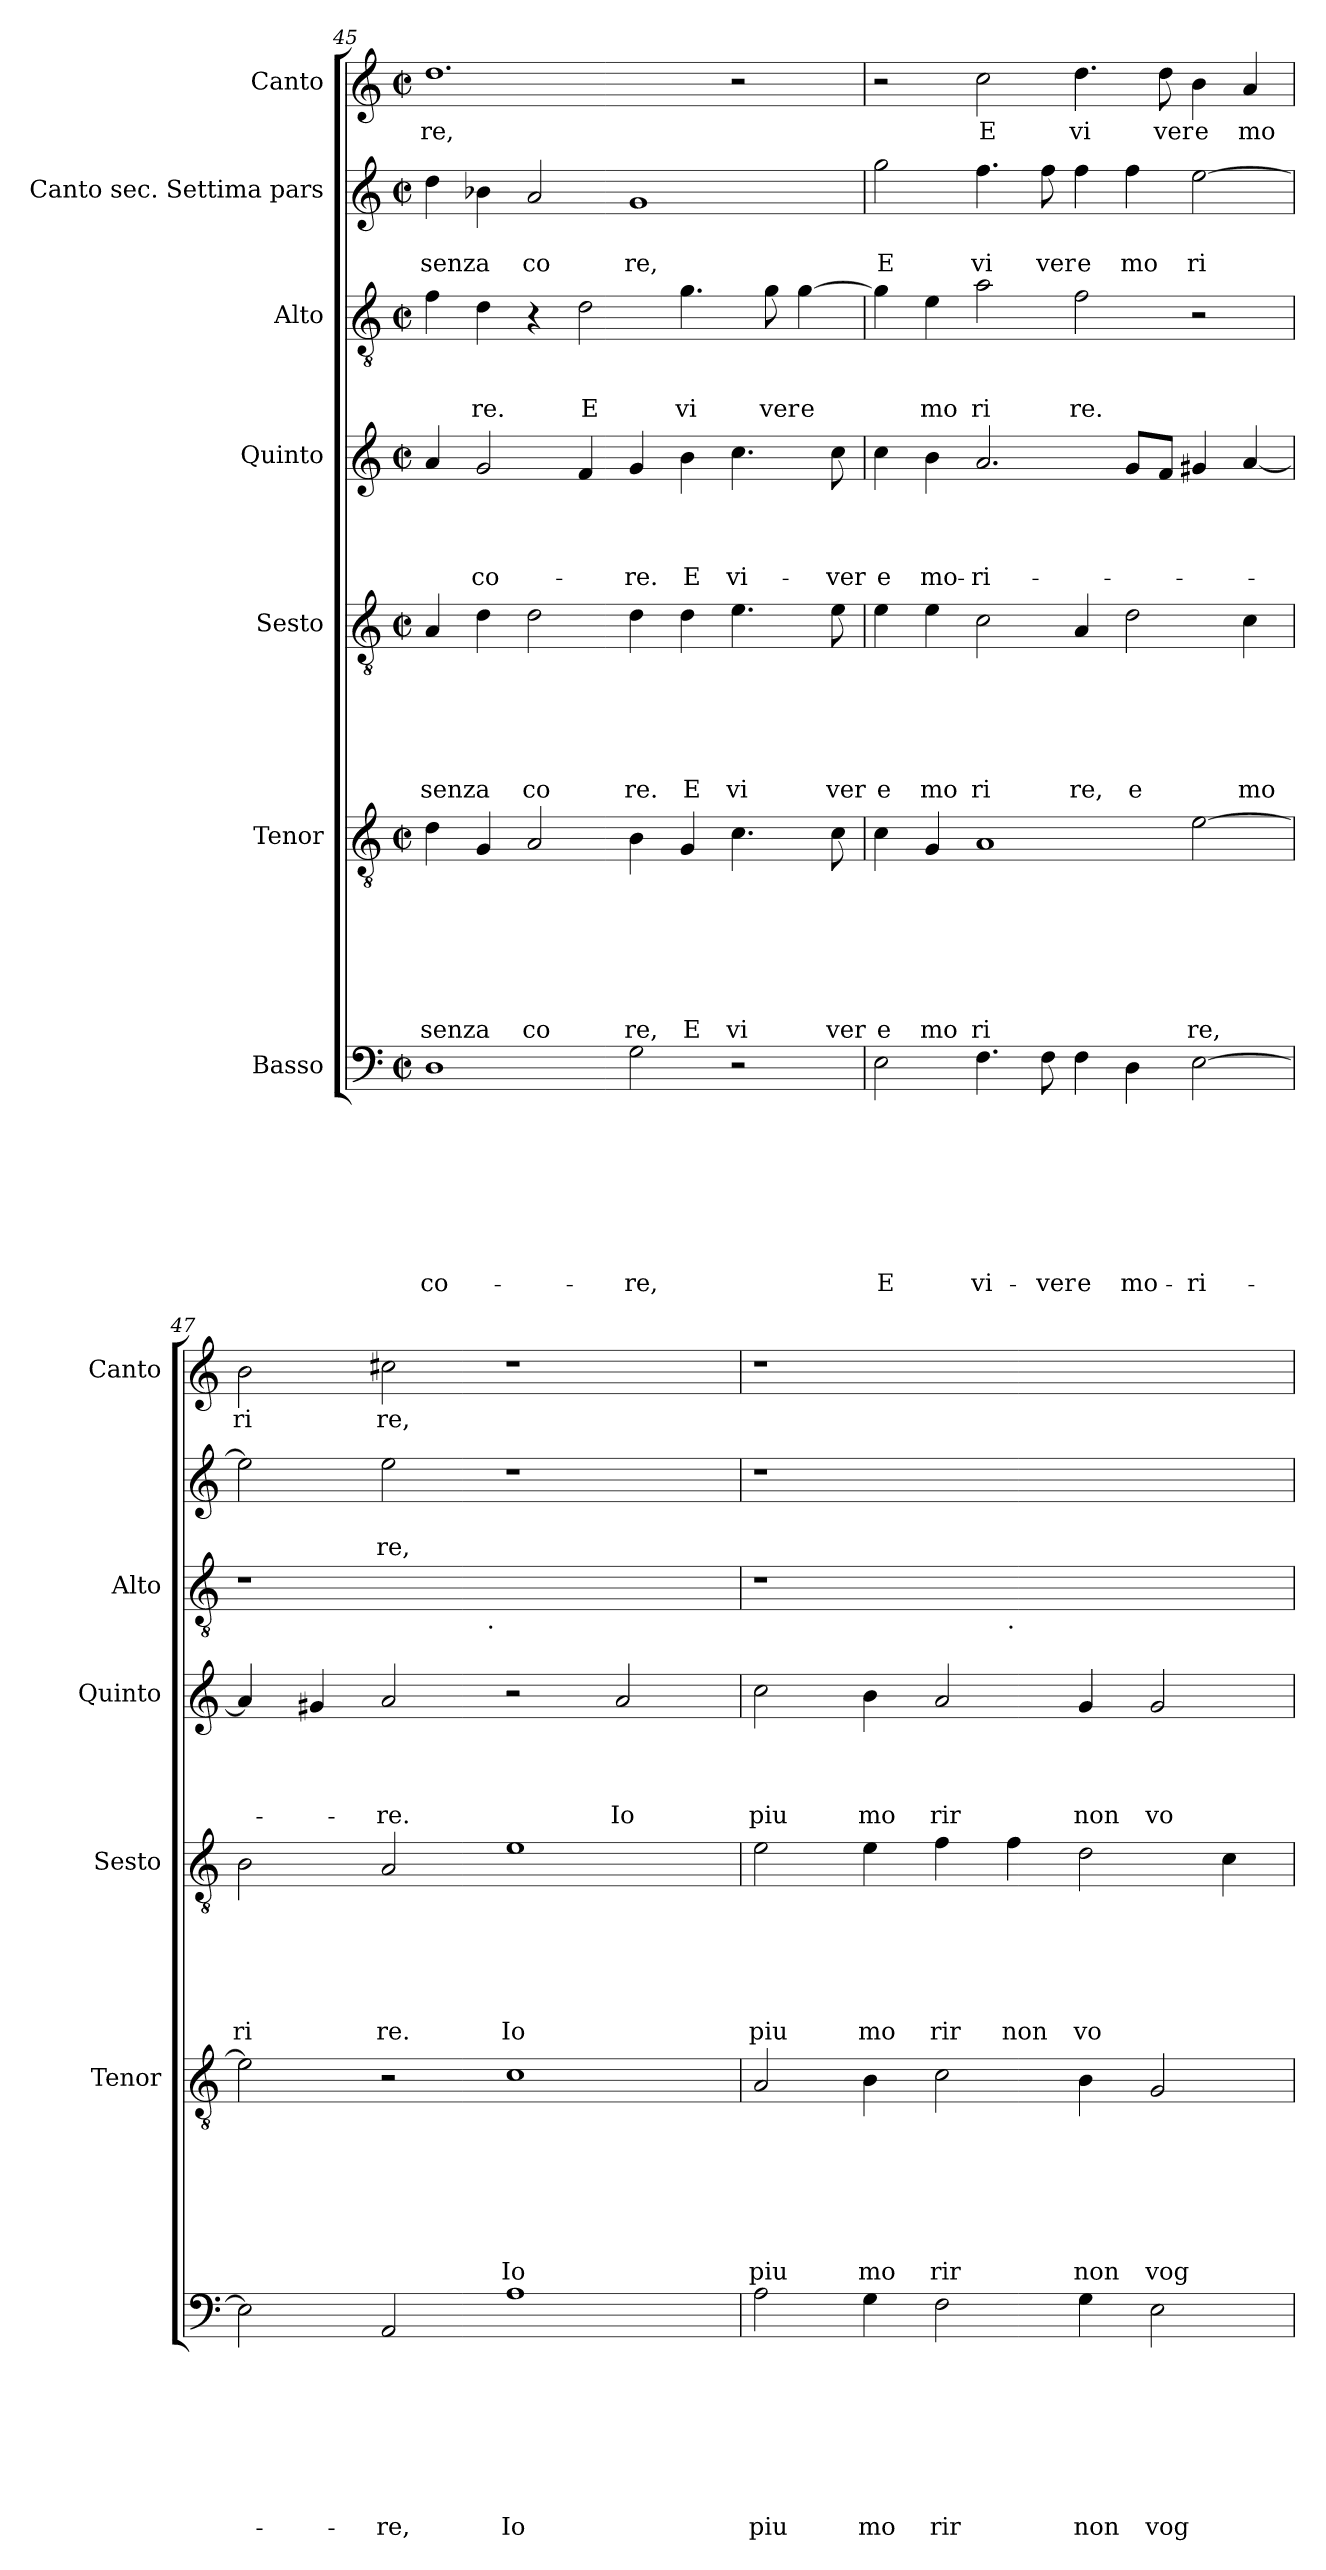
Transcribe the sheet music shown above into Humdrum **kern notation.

**kern	**text	**text	**text	**text	**text	**text	**text	**text	**kern	**text	**text	**text	**text	**text	**text	**text	**kern	**text	**text	**text	**text	**text	**text	**kern	**text	**text	**text	**text	**kern	**text	**text	**text	**kern	**text	**text	**kern	**text
*part7	*part7	*part7	*part7	*part7	*part7	*part7	*part7	*part7	*part6	*part6	*part6	*part6	*part6	*part6	*part6	*part6	*part5	*part5	*part5	*part5	*part5	*part5	*part5	*part4	*part4	*part4	*part4	*part4	*part3	*part3	*part3	*part3	*part2	*part2	*part2	*part1	*part1
*staff7	*staff7	*staff7	*staff7	*staff7	*staff7	*staff7	*staff7	*staff7	*staff6	*staff6	*staff6	*staff6	*staff6	*staff6	*staff6	*staff6	*staff5	*staff5	*staff5	*staff5	*staff5	*staff5	*staff5	*staff4	*staff4	*staff4	*staff4	*staff4	*staff3	*staff3	*staff3	*staff3	*staff2	*staff2	*staff2	*staff1	*staff1
*I"Basso	*	*	*	*	*	*	*	*	*I"Tenor	*	*	*	*	*	*	*	*I"Sesto	*	*	*	*	*	*	*I"Quinto	*	*	*	*	*I"Alto	*	*	*	*I"Canto sec. Settima pars	*	*	*I"Canto	*
*	*	*	*	*	*	*	*	*	*I'Tenor	*	*	*	*	*	*	*	*I'Sesto	*	*	*	*	*	*	*I'Quinto	*	*	*	*	*I'Alto	*	*	*	*	*	*	*I'Canto	*
!!LO:LB:g=z
*clefF4	*	*	*	*	*	*	*	*	*clefGv2	*	*	*	*	*	*	*	*clefGv2	*	*	*	*	*	*	*clefG2	*	*	*	*	*clefGv2	*	*	*	*clefG2	*	*	*clefG2	*
*k[]	*	*	*	*	*	*	*	*	*k[]	*	*	*	*	*	*	*	*k[]	*	*	*	*	*	*	*k[]	*	*	*	*	*k[]	*	*	*	*k[]	*	*	*k[]	*
*C:	*	*	*	*	*	*	*	*	*C:	*	*	*	*	*	*	*	*C:	*	*	*	*	*	*	*C:	*	*	*	*	*C:	*	*	*	*C:	*	*	*C:	*
*M2/2	*	*	*	*	*	*	*	*	*M2/2	*	*	*	*	*	*	*	*M2/2	*	*	*	*	*	*	*M2/2	*	*	*	*	*M2/2	*	*	*	*M2/2	*	*	*M2/2	*
*met(c|)	*	*	*	*	*	*	*	*	*met(c|)	*	*	*	*	*	*	*	*met(c|)	*	*	*	*	*	*	*met(c|)	*	*	*	*	*met(c|)	*	*	*	*met(c|)	*	*	*met(c|)	*
=45	=45	=45	=45	=45	=45	=45	=45	=45	=45	=45	=45	=45	=45	=45	=45	=45	=45	=45	=45	=45	=45	=45	=45	=45	=45	=45	=45	=45	=45	=45	=45	=45	=45	=45	=45	=45	=45
!	!	!	!	!	!	!	!	!LO:LY:b	!	!	!	!	!	!	!	!LO:LY:b	!	!	!	!	!	!	!LO:LY:b	!	!	!	!	!	!	!	!	!	!	!	!LO:LY:b	!	!LO:LY:b
1D	.	.	.	.	.	.	.	co-	4d\	.	.	.	.	.	.	senza	4A/	.	.	.	.	.	senza	4a/	.	.	.	.	4f\	.	.	.	4dd\	.	senza	1.dd	re,
!	!	!	!	!	!	!	!	!	!	!	!	!	!	!	!	!	!	!	!	!	!	!	!	!	!	!	!	!LO:LY:b	!	!	!	!LO:LY:b	!	!	!	!	!
.	.	.	.	.	.	.	.	.	4G/	.	.	.	.	.	.	.	4d\	.	.	.	.	.	.	2g/	.	.	.	co-	4d\	.	.	re.	4b-X\	.	.	.	.
!	!	!	!	!	!	!	!	!	!	!	!	!	!	!	!	!LO:LY:b	!	!	!	!	!	!	!LO:LY:b	!	!	!	!	!	!	!	!	!	!	!	!LO:LY:b	!	!
.	.	.	.	.	.	.	.	.	2A/	.	.	.	.	.	.	co	2d\	.	.	.	.	.	co	.	.	.	.	.	4r	.	.	.	2a/	.	co	.	.
!	!	!	!	!	!	!	!	!	!	!	!	!	!	!	!	!	!	!	!	!	!	!	!	!	!	!	!	!	!	!	!	!LO:LY:b	!	!	!	!	!
.	.	.	.	.	.	.	.	.	.	.	.	.	.	.	.	.	.	.	.	.	.	.	.	4f/	.	.	.	.	2d\	.	.	E	.	.	.	.	.
!	!	!	!	!	!	!	!	!LO:LY:b	!	!	!	!	!	!	!	!LO:LY:b	!	!	!	!	!	!	!LO:LY:b	!	!	!	!	!LO:LY:b	!	!	!	!	!	!	!LO:LY:b	!	!
2G\	.	.	.	.	.	.	.	-re,	4B\	.	.	.	.	.	.	re,	4d\	.	.	.	.	.	re.	4g/	.	.	.	-re.	.	.	.	.	1g	.	re,	.	.
!	!	!	!	!	!	!	!	!	!	!	!	!	!	!	!	!LO:LY:b	!	!	!	!	!	!	!LO:LY:b	!	!	!	!	!LO:LY:b	!	!	!	!LO:LY:b	!	!	!	!	!
.	.	.	.	.	.	.	.	.	4G/	.	.	.	.	.	.	E	4d\	.	.	.	.	.	E	4b\	.	.	.	E	4.g\	.	.	vi	.	.	.	.	.
!	!	!	!	!	!	!	!	!	!	!	!	!	!	!	!	!LO:LY:b	!	!	!	!	!	!	!LO:LY:b	!	!	!	!	!LO:LY:b	!	!	!	!	!	!	!	!	!
2r	.	.	.	.	.	.	.	.	4.c\	.	.	.	.	.	.	vi	4.e\	.	.	.	.	.	vi	4.cc\	.	.	.	vi-	.	.	.	.	.	.	.	2r	.
!	!	!	!	!	!	!	!	!	!	!	!	!	!	!	!	!	!	!	!	!	!	!	!	!	!	!	!	!	!	!	!	!LO:LY:b	!	!	!	!	!
.	.	.	.	.	.	.	.	.	.	.	.	.	.	.	.	.	.	.	.	.	.	.	.	.	.	.	.	.	8g\	.	.	ver	.	.	.	.	.
!	!	!	!	!	!	!	!	!	!	!	!	!	!	!	!	!	!	!	!	!	!	!	!	!	!	!	!	!	!	!	!	!LO:LY:b	!	!	!	!	!
.	.	.	.	.	.	.	.	.	.	.	.	.	.	.	.	.	.	.	.	.	.	.	.	.	.	.	.	.	[>4g\	.	.	e	.	.	.	.	.
!	!	!	!	!	!	!	!	!	!	!	!	!	!	!	!	!LO:LY:b	!	!	!	!	!	!	!LO:LY:b	!	!	!	!	!LO:LY:b	!	!	!	!	!	!	!	!	!
.	.	.	.	.	.	.	.	.	8c\	.	.	.	.	.	.	ver	8e\	.	.	.	.	.	ver	8cc\	.	.	.	-ver	.	.	.	.	.	.	.	.	.
=46	=46	=46	=46	=46	=46	=46	=46	=46	=46	=46	=46	=46	=46	=46	=46	=46	=46	=46	=46	=46	=46	=46	=46	=46	=46	=46	=46	=46	=46	=46	=46	=46	=46	=46	=46	=46	=46
!	!	!	!	!	!	!	!	!LO:LY:b	!	!	!	!	!	!	!	!LO:LY:b	!	!	!	!	!	!	!LO:LY:b	!	!	!	!	!LO:LY:b	!	!	!	!	!	!	!LO:LY:b	!	!
2E\	.	.	.	.	.	.	.	E	4c\	.	.	.	.	.	.	e	4e\	.	.	.	.	.	e	4cc\	.	.	.	e	4g\]	.	.	.	2gg\	.	E	2r	.
!	!	!	!	!	!	!	!	!	!	!	!	!	!	!	!	!LO:LY:b	!	!	!	!	!	!	!LO:LY:b	!	!	!	!	!LO:LY:b	!	!	!	!LO:LY:b	!	!	!	!	!
.	.	.	.	.	.	.	.	.	4G/	.	.	.	.	.	.	mo	4e\	.	.	.	.	.	mo	4b\	.	.	.	mo-	4e\	.	.	mo	.	.	.	.	.
!	!	!	!	!	!	!	!	!LO:LY:b	!	!	!	!	!	!	!	!LO:LY:b	!	!	!	!	!	!	!LO:LY:b	!	!	!	!	!LO:LY:b	!	!	!	!LO:LY:b	!	!	!LO:LY:b	!	!LO:LY:b
4.F\	.	.	.	.	.	.	.	vi-	1A	.	.	.	.	.	.	ri	2c\	.	.	.	.	.	ri	2.a/	.	.	.	-ri-	2a\	.	.	ri	4.ff\	.	vi	2cc\	E
!	!	!	!	!	!	!	!	!LO:LY:b	!	!	!	!	!	!	!	!	!	!	!	!	!	!	!	!	!	!	!	!	!	!	!	!	!	!	!LO:LY:b	!	!
8F\	.	.	.	.	.	.	.	-ver	.	.	.	.	.	.	.	.	.	.	.	.	.	.	.	.	.	.	.	.	.	.	.	.	8ff\	.	ver	.	.
!	!	!	!	!	!	!	!	!LO:LY:b	!	!	!	!	!	!	!	!	!	!	!	!	!	!	!LO:LY:b	!	!	!	!	!	!	!	!	!LO:LY:b	!	!	!LO:LY:b	!	!LO:LY:b
4F\	.	.	.	.	.	.	.	e	.	.	.	.	.	.	.	.	4A/	.	.	.	.	.	re,	.	.	.	.	.	2f\	.	.	re.	4ff\	.	e	4.dd\	vi
!	!	!	!	!	!	!	!	!LO:LY:b	!	!	!	!	!	!	!	!	!	!	!	!	!	!	!LO:LY:b	!	!	!	!	!	!	!	!	!	!	!	!LO:LY:b	!	!
4D\	.	.	.	.	.	.	.	mo-	.	.	.	.	.	.	.	.	2d\	.	.	.	.	.	e	8g/L	.	.	.	.	.	.	.	.	4ff\	.	mo	.	.
!	!	!	!	!	!	!	!	!	!	!	!	!	!	!	!	!	!	!	!	!	!	!	!	!	!	!	!	!	!	!	!	!	!	!	!	!	!LO:LY:b
.	.	.	.	.	.	.	.	.	.	.	.	.	.	.	.	.	.	.	.	.	.	.	.	8f/J	.	.	.	.	.	.	.	.	.	.	.	8dd\	ver
!	!	!	!	!	!	!	!	!LO:LY:b	!	!	!	!	!	!	!	!LO:LY:b	!	!	!	!	!	!	!	!	!	!	!	!	!	!	!	!	!	!	!LO:LY:b	!	!LO:LY:b
[>2E\	.	.	.	.	.	.	.	-ri-	[>2e\	.	.	.	.	.	.	re,	.	.	.	.	.	.	.	4g#X/	.	.	.	.	2r	.	.	.	[>2ee\	.	ri	4b\	e
!	!	!	!	!	!	!	!	!	!	!	!	!	!	!	!	!	!	!	!	!	!	!	!LO:LY:b	!	!	!	!	!	!	!	!	!	!	!	!	!	!LO:LY:b
.	.	.	.	.	.	.	.	.	.	.	.	.	.	.	.	.	4c\	.	.	.	.	.	mo	[<4a/	.	.	.	.	.	.	.	.	.	.	.	4a/	mo
=47	=47	=47	=47	=47	=47	=47	=47	=47	=47	=47	=47	=47	=47	=47	=47	=47	=47	=47	=47	=47	=47	=47	=47	=47	=47	=47	=47	=47	=47	=47	=47	=47	=47	=47	=47	=47	=47
!	!	!	!	!	!	!	!	!	!	!	!	!	!	!	!	!	!	!	!	!	!	!	!LO:LY:b	!	!	!	!	!	!	!	!	!	!	!	!	!	!LO:LY:b
*	*	*	*	*	*	*	*	*	*	*	*	*	*	*	*	*	*	*	*	*	*	*	*	*	*	*	*	*	*^	*	*	*	*	*	*	*	*
2E\]	.	.	.	.	.	.	.	.	2e\]	.	.	.	.	.	.	.	2B\	.	.	.	.	.	ri	4a/]	.	.	.	.	1r	2ryy	.	.	.	2ee\]	.	.	2b\	ri
.	.	.	.	.	.	.	.	.	.	.	.	.	.	.	.	.	.	.	.	.	.	.	.	4g#/	.	.	.	.	.	.	.	.	.	.	.	.	.	.
!	!	!	!	!	!	!	!	!LO:LY:b	!	!	!	!	!	!	!	!	!	!	!	!	!	!	!LO:LY:b	!	!	!	!	!LO:LY:b	!	!	!	!	!	!	!	!LO:LY:b	!	!LO:LY:b
2AA/	.	.	.	.	.	.	.	-re,	2r	.	.	.	.	.	.	.	2A/	.	.	.	.	.	re.	2a/	.	.	.	-re.	.	4...ryy	.	.	.	2ee\	.	re,	2cc#X\	re,
!	!	!	!	!	!	!	!	!	!	!	!	!	!	!	!	!	!	!	!	!	!	!	!	!	!	!	!	!	!	!LO:TX:b:t=.	!	!	!	!	!	!	!	!
.	.	.	.	.	.	.	.	.	.	.	.	.	.	.	.	.	.	.	.	.	.	.	.	.	.	.	.	.	.	1ryy	.	.	.	.	.	.	.	.
!	!	!	!	!	!	!	!	!LO:LY:b	!	!	!	!	!	!	!	!LO:LY:b	!	!	!	!	!	!	!LO:LY:b	!	!	!	!	!	!	!	!	!	!	!	!	!	!	!
1A	.	.	.	.	.	.	.	Io	1c	.	.	.	.	.	.	Io	1e	.	.	.	.	.	Io	2r	.	.	.	.	1ryy	.	.	.	.	1r	.	.	1r	.
!	!	!	!	!	!	!	!	!	!	!	!	!	!	!	!	!	!	!	!	!	!	!	!	!	!	!	!	!LO:LY:b	!	!	!	!	!	!	!	!	!	!
.	.	.	.	.	.	.	.	.	.	.	.	.	.	.	.	.	.	.	.	.	.	.	.	2a/	.	.	.	Io	.	.	.	.	.	.	.	.	.	.
.	.	.	.	.	.	.	.	.	.	.	.	.	.	.	.	.	.	.	.	.	.	.	.	.	.	.	.	.	.	32ryy	.	.	.	.	.	.	.	.
=48	=48	=48	=48	=48	=48	=48	=48	=48	=48	=48	=48	=48	=48	=48	=48	=48	=48	=48	=48	=48	=48	=48	=48	=48	=48	=48	=48	=48	=48	=48	=48	=48	=48	=48	=48	=48	=48	=48
!	!	!	!	!	!	!	!	!LO:LY:b	!	!	!	!	!	!	!	!LO:LY:b	!	!	!	!	!	!	!LO:LY:b	!	!	!	!	!LO:LY:b	!	!	!	!	!	!	!	!	!	!
*	*	*	*	*	*	*	*	*	*	*	*	*	*	*	*	*	*	*	*	*	*	*	*	*	*	*	*	*	*v	*v	*	*	*	*	*	*	*	*
2A\	.	.	.	.	.	.	.	piu	2A/	.	.	.	.	.	.	piu	2e\	.	.	.	.	.	piu	2cc\	.	.	.	piu	1r	.	.	.	1r	.	.	1r	.
!	!	!	!	!	!	!	!	!LO:LY:b	!	!	!	!	!	!	!	!LO:LY:b	!	!	!	!	!	!	!LO:LY:b	!	!	!	!	!LO:LY:b	!	!	!	!	!	!	!	!	!
4G\	.	.	.	.	.	.	.	mo	4B\	.	.	.	.	.	.	mo	4e\	.	.	.	.	.	mo	4b\	.	.	.	mo	.	.	.	.	.	.	.	.	.
!	!	!	!	!	!	!	!	!LO:LY:b	!	!	!	!	!	!	!	!LO:LY:b	!	!	!	!	!	!	!LO:LY:b	!	!	!	!	!LO:LY:b	!	!	!	!	!	!	!	!	!
2F\	.	.	.	.	.	.	.	rir	2c\	.	.	.	.	.	.	rir	4f\	.	.	.	.	.	rir	2a/	.	.	.	rir	.	.	.	.	.	.	.	.	.
!	!	!	!	!	!	!	!	!	!	!	!	!	!	!	!	!	!	!	!	!	!	!	!	!	!	!	!	!	!LO:TX:b:t=.	!	!	!	!	!	!	!	!
!	!	!	!	!	!	!	!	!	!	!	!	!	!	!	!	!	!	!	!	!	!	!	!LO:LY:b	!	!	!	!	!	!	!	!	!	!	!	!	!	!
.	.	.	.	.	.	.	.	.	.	.	.	.	.	.	.	.	4f\	.	.	.	.	.	non	.	.	.	.	.	1ryy	.	.	.	1ryy	.	.	1ryy	.
!	!	!	!	!	!	!	!	!LO:LY:b	!	!	!	!	!	!	!	!LO:LY:b	!	!	!	!	!	!	!LO:LY:b	!	!	!	!	!LO:LY:b	!	!	!	!	!	!	!	!	!
4G\	.	.	.	.	.	.	.	non	4B\	.	.	.	.	.	.	non	2d\	.	.	.	.	.	vo	4g/	.	.	.	non	.	.	.	.	.	.	.	.	.
!	!	!	!	!	!	!	!	!LO:LY:b	!	!	!	!	!	!	!	!LO:LY:b	!	!	!	!	!	!	!	!	!	!	!	!LO:LY:b	!	!	!	!	!	!	!	!	!
2E\	.	.	.	.	.	.	.	vog-	2G/	.	.	.	.	.	.	vog	.	.	.	.	.	.	.	2g/	.	.	.	vo-	.	.	.	.	.	.	.	.	.
.	.	.	.	.	.	.	.	.	.	.	.	.	.	.	.	.	4c\	.	.	.	.	.	.	.	.	.	.	.	.	.	.	.	.	.	.	.	.
=	=	=	=	=	=	=	=	=	=	=	=	=	=	=	=	=	=	=	=	=	=	=	=	=	=	=	=	=	=	=	=	=	=	=	=	=	=
*-	*-	*-	*-	*-	*-	*-	*-	*-	*-	*-	*-	*-	*-	*-	*-	*-	*-	*-	*-	*-	*-	*-	*-	*-	*-	*-	*-	*-	*-	*-	*-	*-	*-	*-	*-	*-	*-
